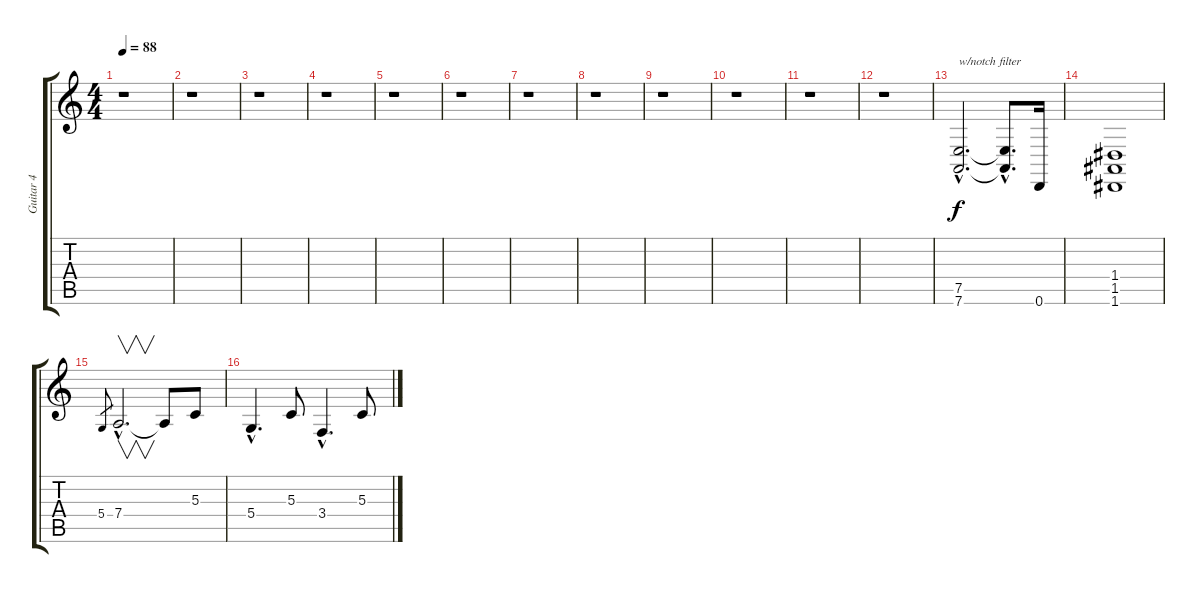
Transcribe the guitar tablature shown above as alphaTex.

\track ("Guitar 4" "Guitar 4") {instrument lead2sawtooth}
\staff {score tabs}
\tuning (E4 B3 G3 D3 A2 D2) {hide}
\ts (4 4)
\tempo 88
\clef g2
\ks c
r.1{dy f} |
r.1 |
r.1 |
r.1 |
r.1 |
r.1 |
r.1 |
r.1 |
r.1 |
r.1 |
r.1 |
r.1 |
(7.5{hac} 7.6{hac}).2{d txt "w/notch filter"} (7.5{hac t} 7.6{hac t}).8{d} 0.6.16 |
(1.4 1.5 1.6).1 |
5.4.8{gr} 7.4{hac}.2{v d} 7.4{t}.8 5.3.8 |
5.4{hac}.4{d} 5.3.8 3.4{hac}.4{d} 5.3.8
